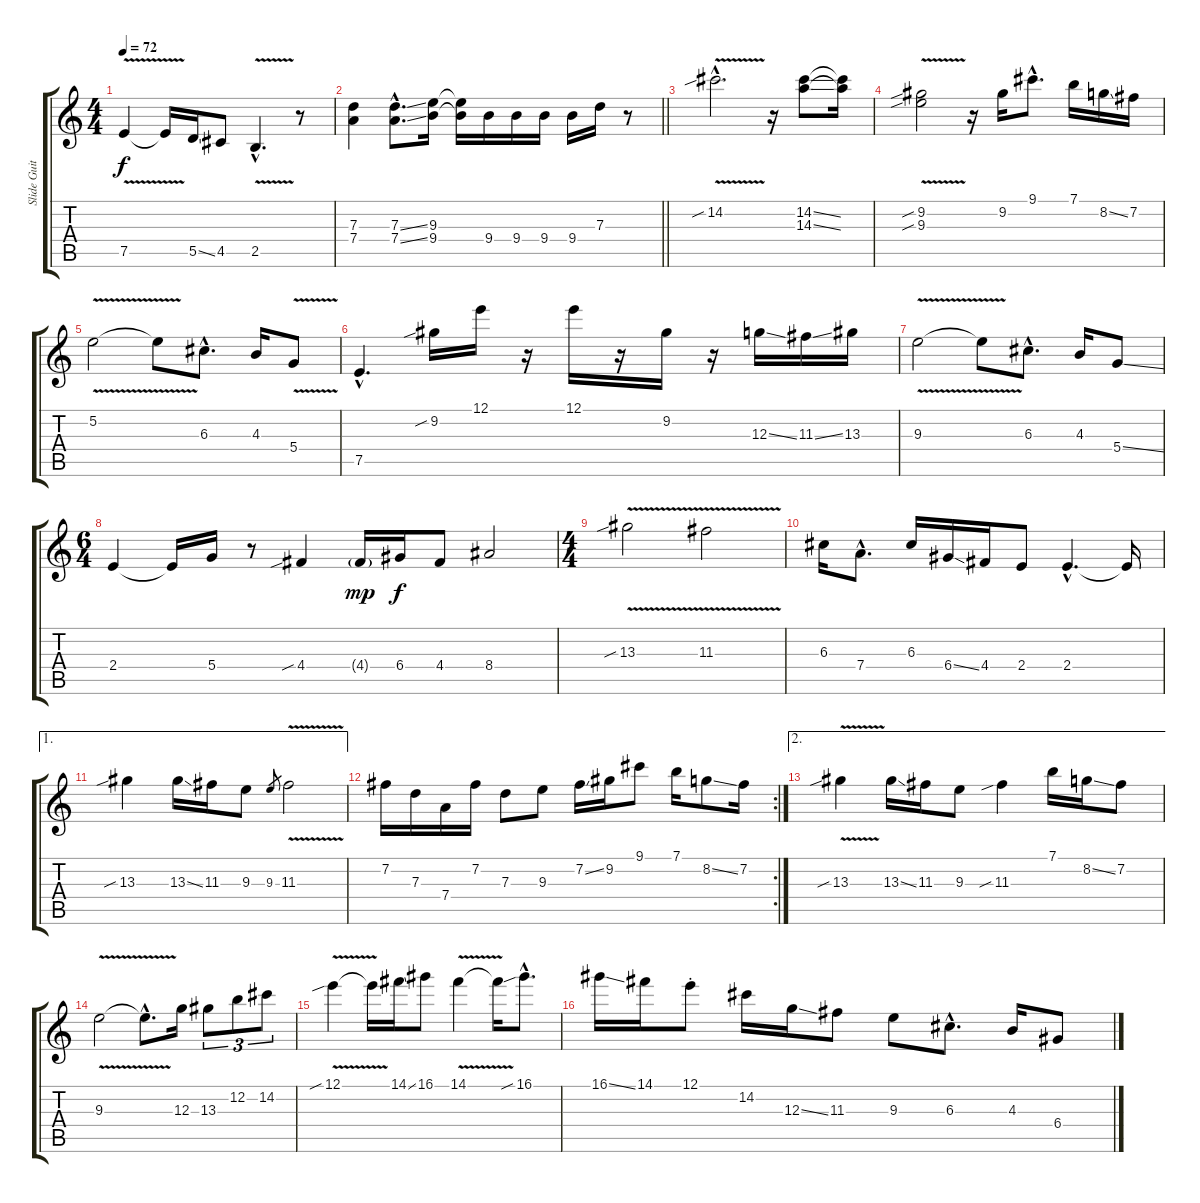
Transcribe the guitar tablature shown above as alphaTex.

\track ("Slide Guitar" "Slide Guit") {instrument overdrivenguitar}
\staff {score tabs}
\tuning (E4 B3 G3 D3 A2 E2) {hide}
\ts (4 4)
\tempo 72
\clef g2
\ks c
7.5{v}.4{dy f} 7.5{t}.16 5.5{ss}.16 4.5.8 2.5{v hac}.4{d} r.8 |
\barLineRight lightlight
(7.3 7.4).4 (7.3{ss hac} 7.4{ss hac}).8{d} (9.3 9.4).16 (9.3{t} 9.4{t}).16 9.4.16 9.4.16 9.4.16 9.4.16 7.3.16 r.8 |
14.2{v sib hac}.2{d} r.16 (14.2{ss} 14.3{ss}).8 (14.2{t} 14.3{t}).16 |
(9.2{v sib} 9.3{v sib}).2 r.16 9.2.16 9.1{hac}.8{d} 7.1.16 8.2{ss}.16 7.2.16 |
5.2{v}.2 5.2{t}.8 6.3{hac}.8{d} 4.3.16 5.4{v}.8 |
7.5{hac}.4{d} 9.2{sib}.16 12.1.16 r.16 12.1.16 r.16 9.2.16 r.16 12.3{ss}.16 11.3{ss}.16 13.3.16 |
9.3{v}.2 9.3{t}.8 6.3{hac}.8{d} 4.3.16 5.4{ss}.8 |
\ts (6 4)
2.4.4 2.4{t}.16 5.4.16 r.8 4.4{sib}.4 4.4{g}.16{dy mp} 6.4.16{dy f} 4.4.8 8.4.2 |
\ts (4 4)
13.3{v sib}.2 11.3{v}.2 |
6.3.16 7.4{hac}.8{d} 6.3.16 6.4{ss}.16 4.4.16 2.4.8 2.4{hac}.4{d} 2.4{t}.16 |
\ae 1
13.3{sib}.4 13.3{ss}.16 11.3.16 9.3.8 9.3.8{gr} 11.3{v}.2 |
\rc 2
7.2.16 7.3.16 7.4.16 7.2.16 7.3.8 9.3.8 7.2{ss}.16 9.2.16 9.1.8 7.1.16 8.2{ss}.8 7.2.16 |
\ae 2
13.3{v sib}.4 13.3{ss}.16 11.3.16 9.3.8 11.3{sib}.4 7.1.16 8.2{ss}.16 7.2.8 |
9.3{v}.2 9.3{hac t}.8{d} 12.3.16 13.3.8{tu (3 2)} 12.2.8{tu (3 2)} 14.2.8{tu (3 2)} |
12.1{v sib}.4 12.1{t}.16 14.1{ss}.16 16.1.8 14.1{v}.4 14.1{t}.16 16.1{sib hac}.8{d} |
16.1{ss}.16 14.1.16 12.1{st}.8 14.2.16 12.3{ss}.16 11.3.8 9.3.8 6.3{hac}.8{d} 4.3.16 6.4.8
